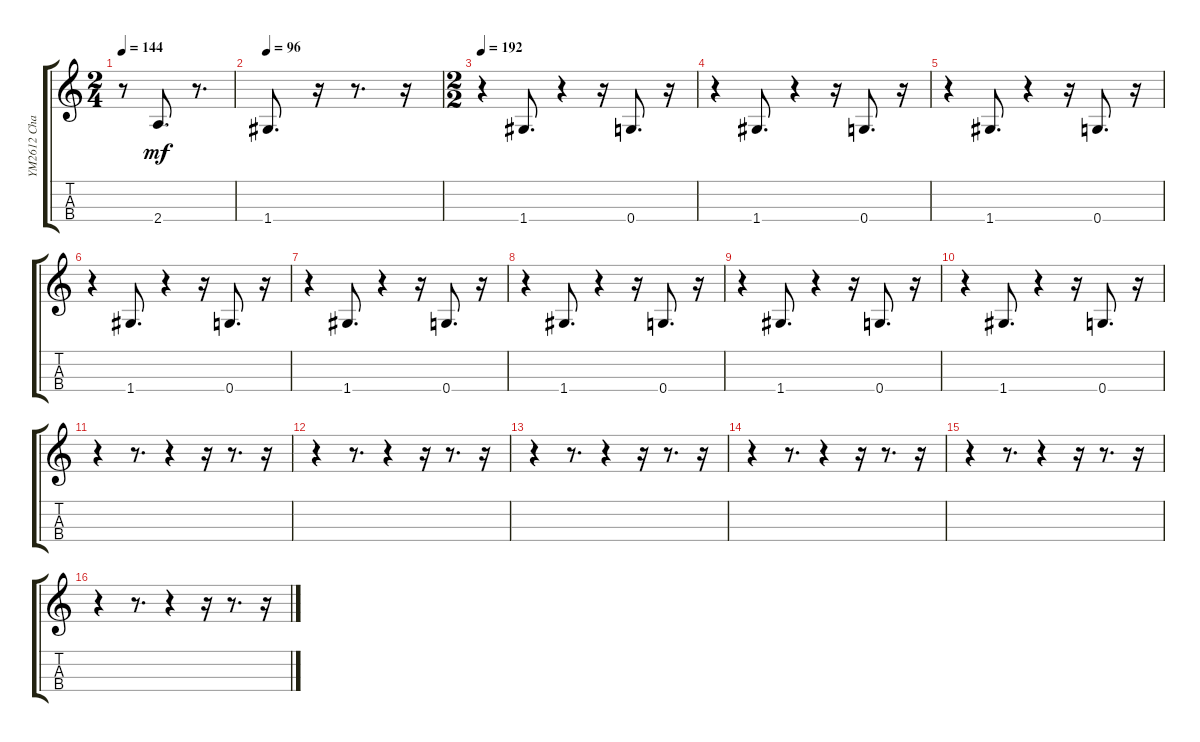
\track ("YM2612 Channel 3" "YM2612 Cha") {instrument violin}
\staff {score tabs}
\tuning (E5 A4 D4 G3) {hide}
\ts (2 4)
\tempo 144
\clef g2
\ks c
r.8{dy mf} 2.4.8{d} r.8{d} |
\tempo 96
1.4.8{d} r.16 r.8{d} r.16 |
\ts (2 2)
\tempo 192
r.4 1.4.8{d} r.4 r.16 0.4.8{d} r.16 |
r.4 1.4.8{d} r.4 r.16 0.4.8{d} r.16 |
r.4 1.4.8{d} r.4 r.16 0.4.8{d} r.16 |
r.4 1.4.8{d} r.4 r.16 0.4.8{d} r.16 |
r.4 1.4.8{d} r.4 r.16 0.4.8{d} r.16 |
r.4 1.4.8{d} r.4 r.16 0.4.8{d} r.16 |
r.4 1.4.8{d} r.4 r.16 0.4.8{d} r.16 |
r.4 1.4.8{d} r.4 r.16 0.4.8{d} r.16 |
r.4 r.8{d} r.4 r.16 r.8{d} r.16 |
r.4 r.8{d} r.4 r.16 r.8{d} r.16 |
r.4 r.8{d} r.4 r.16 r.8{d} r.16 |
r.4 r.8{d} r.4 r.16 r.8{d} r.16 |
r.4 r.8{d} r.4 r.16 r.8{d} r.16 |
r.4 r.8{d} r.4 r.16 r.8{d} r.16
